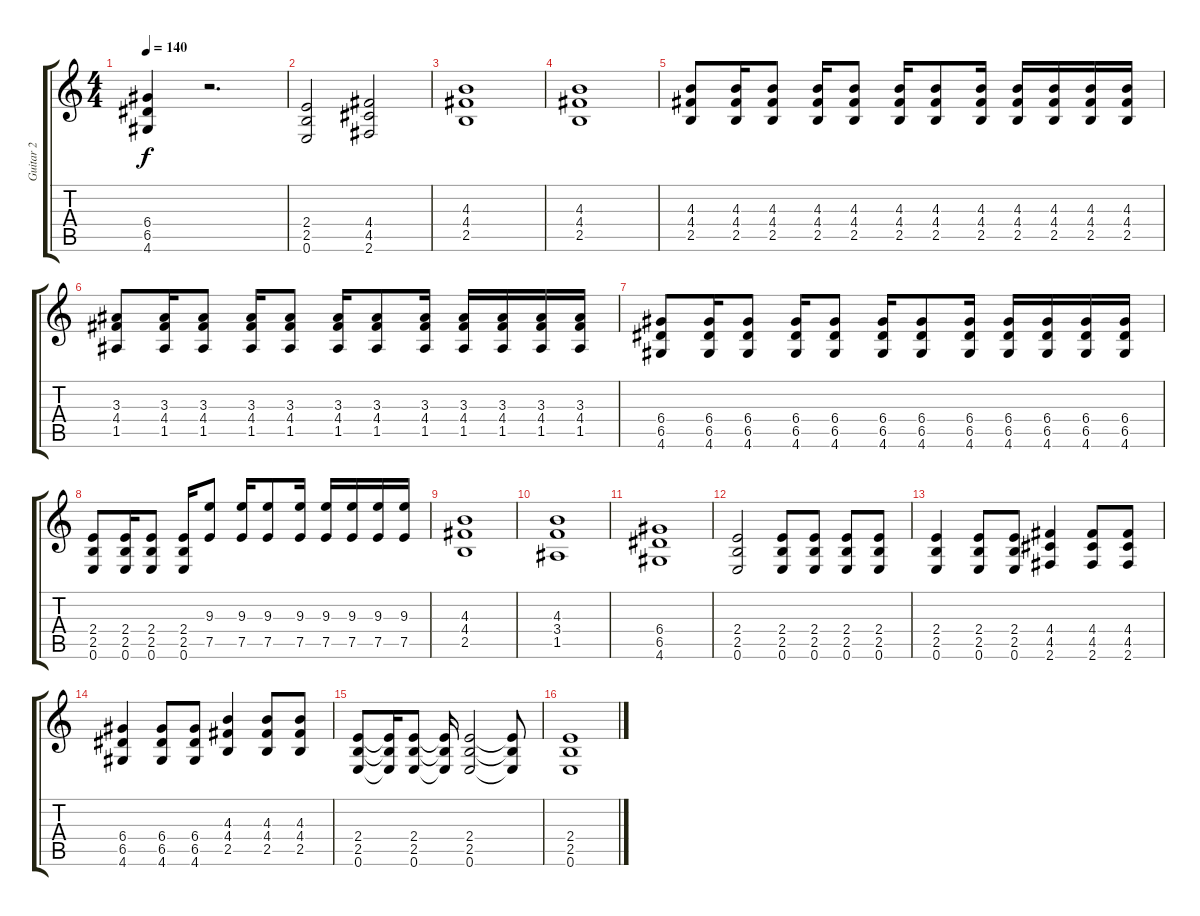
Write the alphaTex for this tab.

\track ("Guitar 2" "Guitar 2") {instrument overdrivenguitar}
\staff {score tabs}
\tuning (E4 B3 G3 D3 A2 E2) {hide}
\ts (4 4)
\tempo 140
\clef g2
\ks c
(6.4 6.5 4.6).4{dy f} r.2{d} |
(2.4 2.5 0.6).2 (4.4 4.5 2.6).2 |
(4.3 4.4 2.5).1 |
(4.3 4.4 2.5).1 |
(4.3 4.4 2.5).8 (4.3 4.4 2.5).16 (4.3 4.4 2.5).8 (4.3 4.4 2.5).16 (4.3 4.4 2.5).8 (4.3 4.4 2.5).16 (4.3 4.4 2.5).8 (4.3 4.4 2.5).16 (4.3 4.4 2.5).16 (4.3 4.4 2.5).16 (4.3 4.4 2.5).16 (4.3 4.4 2.5).16 |
(3.3 4.4 1.5).8 (3.3 4.4 1.5).16 (3.3 4.4 1.5).8 (3.3 4.4 1.5).16 (3.3 4.4 1.5).8 (3.3 4.4 1.5).16 (3.3 4.4 1.5).8 (3.3 4.4 1.5).16 (3.3 4.4 1.5).16 (3.3 4.4 1.5).16 (3.3 4.4 1.5).16 (3.3 4.4 1.5).16 |
(6.4 6.5 4.6).8 (6.4 6.5 4.6).16 (6.4 6.5 4.6).8 (6.4 6.5 4.6).16 (6.4 6.5 4.6).8 (6.4 6.5 4.6).16 (6.4 6.5 4.6).8 (6.4 6.5 4.6).16 (6.4 6.5 4.6).16 (6.4 6.5 4.6).16 (6.4 6.5 4.6).16 (6.4 6.5 4.6).16 |
(2.4 2.5 0.6).8 (2.4 2.5 0.6).16 (2.4 2.5 0.6).8 (2.4 2.5 0.6).16 (9.3 7.5).8 (9.3 7.5).16 (9.3 7.5).8 (9.3 7.5).16 (9.3 7.5).16 (9.3 7.5).16 (9.3 7.5).16 (9.3 7.5).16 |
(4.3 4.4 2.5).1 |
(4.3 3.4 1.5).1 |
(6.4 6.5 4.6).1 |
(2.4 2.5 0.6).2 (2.4 2.5 0.6).8 (2.4 2.5 0.6).8 (2.4 2.5 0.6).8 (2.4 2.5 0.6).8 |
(2.4 2.5 0.6).4 (2.4 2.5 0.6).8 (2.4 2.5 0.6).8 (4.4 4.5 2.6).4 (4.4 4.5 2.6).8 (4.4 4.5 2.6).8 |
(6.4 6.5 4.6).4 (6.4 6.5 4.6).8 (6.4 6.5 4.6).8 (4.3 4.4 2.5).4 (4.3 4.4 2.5).8 (4.3 4.4 2.5).8 |
(2.4 2.5 0.6).8 (2.4{t} 2.5{t} 0.6{t}).16 (2.4 2.5 0.6).8 (2.4{t} 2.5{t} 0.6{t}).16 (2.4 2.5 0.6).2 (2.4{t} 2.5{t} 0.6{t}).8 |
(2.4 2.5 0.6).1
